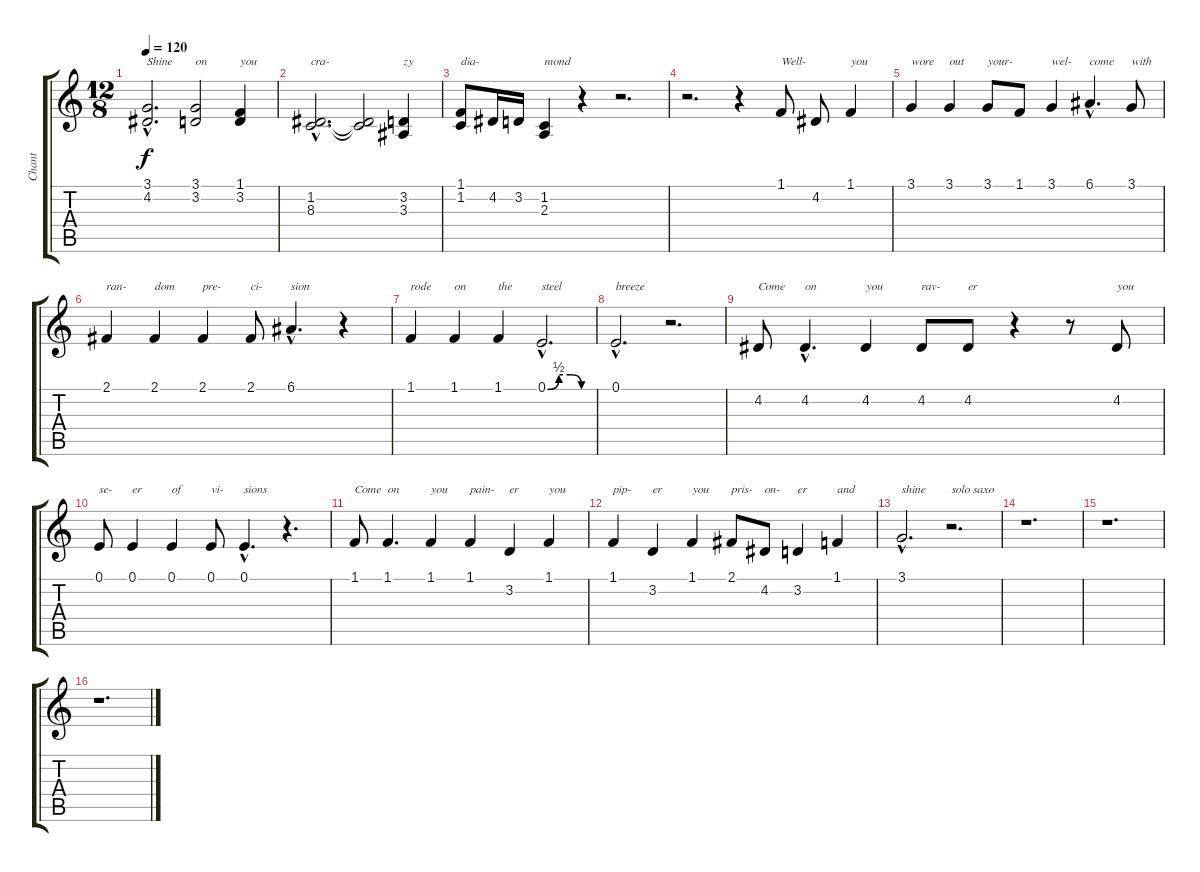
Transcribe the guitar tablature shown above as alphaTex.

\track ("Chant" "Chant") {instrument sopranosax}
\staff {score tabs}
\tuning (E4 B3 G3 D3 A2 E2) {hide}
\ts (12 8)
\tempo 120
\clef g2
\ks c
(3.1{hac} 4.2).2{d txt "Shine" dy f} (3.1 3.2).2{txt "on"} (1.1 3.2).4{txt "you"} |
(1.2{hac} 8.3{hac}).2{d txt "cra-"} (1.2{t} 8.3{t}).2 (3.2 3.3).4{txt "zy"} |
(1.1 1.2).8{txt "dia-"} 4.2.16 3.2.16 (1.2 2.3).4{txt "mond"} r.4 r.2{d} |
r.2{d} r.4 1.1.8{txt "Well-"} 4.2.8 1.1.4{txt "you"} |
3.1.4{txt "wore"} 3.1.4{txt "out"} 3.1.8{txt "your-"} 1.1.8 3.1.4{txt "wel-"} 6.1{hac}.4{d txt "come"} 3.1.8{txt "with"} |
2.1.4{txt "ran-"} 2.1.4{txt "dom"} 2.1.4{txt "pre-"} 2.1.8{txt "ci-"} 6.1{hac}.4{d txt "sion"} r.4 |
1.1.4{txt "rode"} 1.1.4{txt "on"} 1.1.4{txt "the"} 0.1{be (custom 0 0 15 2 30 2 45 0 60 0) hac}.2{d txt "steel"} |
0.1{hac}.2{d txt "breeze"} r.2{d} |
4.2.8{txt "Come"} 4.2{hac}.4{d txt "on"} 4.2.4{txt "you"} 4.2.8{txt "rav-"} 4.2.8{txt "er"} r.4 r.8 4.2.8{txt "you"} |
0.1.8{txt "se-"} 0.1.4{txt "er"} 0.1.4{txt "of"} 0.1.8{txt "vi-"} 0.1{hac}.4{d txt "sions"} r.4{d} |
1.1.8{txt "Come"} 1.1.4{d txt "on"} 1.1.4{txt "you"} 1.1.4{txt "pain-"} 3.2.4{txt "er"} 1.1.4{txt "you"} |
1.1.4{txt "pip-"} 3.2.4{txt "er"} 1.1.4{txt "you"} 2.1.8{txt "pris-"} 4.2.8{txt "on-"} 3.2.4{txt "er"} 1.1.4{txt "and"} |
3.1{hac}.2{d txt "shine"} r.2{d txt "solo saxo"} |
r.1{d} |
r.1{d} |
r.1{d}
